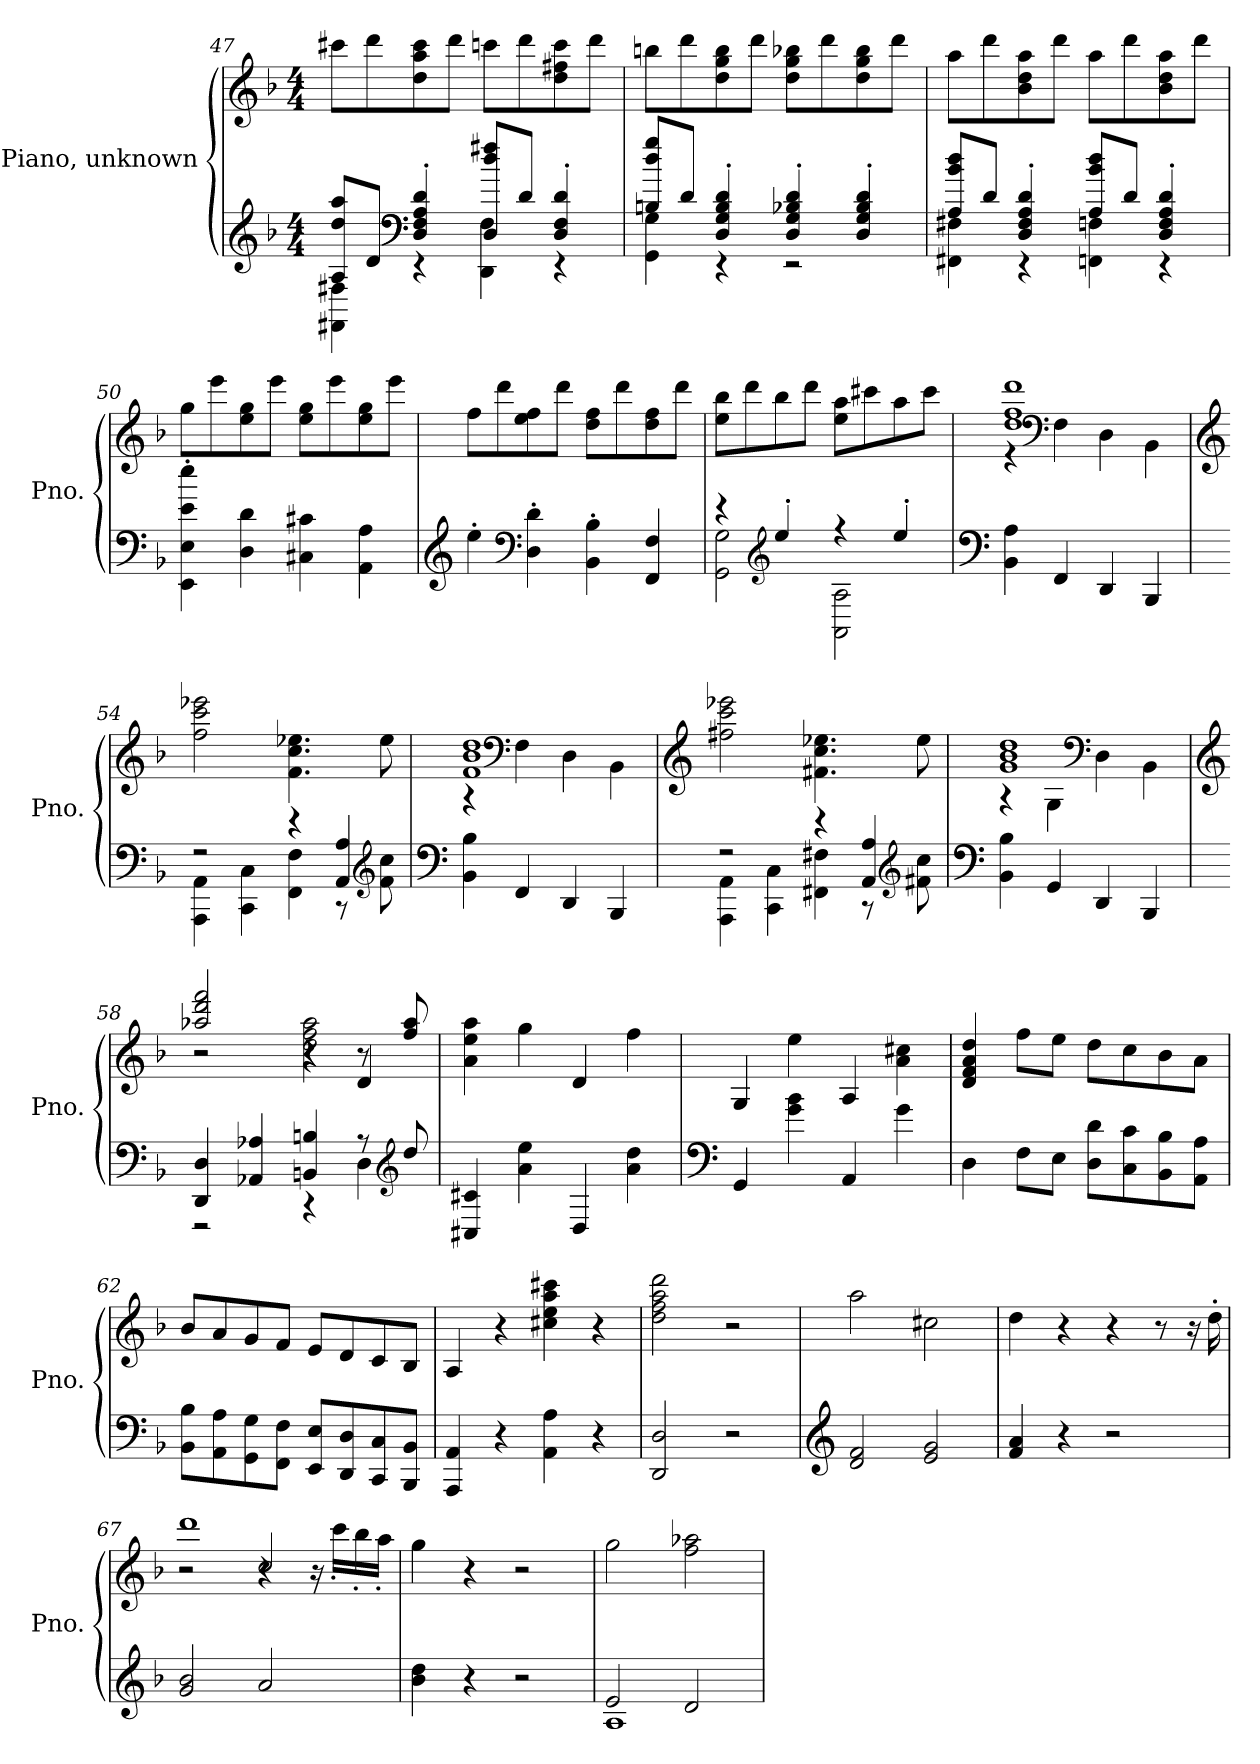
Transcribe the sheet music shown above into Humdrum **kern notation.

**kern	**kern
*part1	*part1
*staff2	*staff1
*I"Piano, unknown	*
*I'Pno.	*
!!LO:LB:g=z
*clefG2	*clefG2
*k[b-]	*k[b-]
*M4/4	*M4/4
=47	=47
*^	*
8A/ 8dd/ 8aa/L	4FF#X\ 4F#X\	8ccc#X\L
8d/J	.	8ddd\
*clefF4	*	*
4D/' 4F#/' 4A/' 4d/'	4r	8dd\ 8aa\ 8ccc#\
.	.	8ddd\J
8D/ 8dd/ 8ff#X/L	4DD\ 4F#\	8cccn\L
8d/J	.	8ddd\
4D/' 4F#/' 4d/'	4r	8dd\ 8ff#X\ 8ccc\
.	.	8ddd\J
=48	=48	=48
8Bn/ 8dd/ 8gg/L	4GG\ 4G\	8bbn\L
8d/J	.	8ddd\
4D/' 4G/' 4B/' 4d/'	4r	8dd\ 8gg\ 8bb\
.	.	8ddd\J
4D/' 4G/' 4B-X/' 4d/'	2r	8dd\ 8gg\ 8bb-X\L
.	.	8ddd\
4D/' 4G/' 4B-/' 4d/'	.	8dd\ 8gg\ 8bb-\
.	.	8ddd\J
=49	=49	=49
8A/ 8b-/ 8dd/L	4FF#X\ 4F#X\	8aa\L
8d/J	.	8ddd\
4D/' 4F#/' 4A/' 4d/'	4r	8b-\ 8dd\ 8aa\
.	.	8ddd\J
8A/ 8b-/ 8dd/L	4FFn\ 4Fn\	8aa\L
8d/J	.	8ddd\
4D/' 4F/' 4A/' 4d/'	4r	8b-\ 8dd\ 8aa\
.	.	8ddd\J
*v	*v	*
!!LO:LB:g=z
=50	=50
4EE\' 4E\' 4e\' 4ee\'	8gg\L
.	8eee\
4D\ 4d\	8ee\ 8gg\
.	8eee\J
4C#X\ 4c#X\	8ee\ 8gg\L
.	8eee\
4AA\ 4A\	8ee\ 8gg\
.	8eee\J
=51	=51
*clefG2	*
4ee'\	8ff\L
.	8ddd\
*clefF4	*
4D\' 4d\'	8ee\ 8ff\
.	8ddd\J
4BB-\' 4B-\'	8dd\ 8ff\L
.	8ddd\
4FF/ 4F/	8dd\ 8ff\
.	8ddd\J
=52	=52
*^	*
4r	2GG\ 2G\	8ee\ 8bb-\L
.	.	8ddd\
*clefG2	*	*
4ee'/	.	8bb-\
.	.	8ddd\J
4r	2AA\ 2A\	8ee\ 8aa\L
.	.	8ccc#X\
4ee'/	.	8aa\
.	.	8ccc#\J
*v	*v	*
=53	=53
*clefF4	*
*	*^
4BB-\ 4A\	1dd 1ff 1ddd	4r
*	*clefF4	*
4FF/	.	4F\
4DD/	.	4D\
4BBB-/	.	4BB-\
*	*v	*v
!!LO:PB:g=z
=54	=54
*	*clefG2
*^	*
2r	4AAA\ 4AA\	2ff\ 2ccc\ 2eee-X\
.	4CC\ 4C\	.
4r	4FF\ 4F\	4.f\ 4.cc\ 4.ee-X\
4AA/ 4A/	8r	.
*clefG2	*	*
.	8f\ 8cc\	8ee-\
*v	*v	*
=55	=55
*clefF4	*
*	*^
4BB-\ 4B-\	1f 1b- 1dd	4r
*	*clefF4	*
4FF/	.	4F\
4DD/	.	4D\
4BBB-/	.	4BB-\
*	*v	*v
=56	=56
*	*clefG2
*^	*
2r	4AAA\ 4AA\	2ff#X\ 2ccc\ 2eee-X\
.	4CC\ 4C\	.
4r	4FF#X\ 4F#X\	4.f#X\ 4.cc\ 4.ee-X\
4AA/ 4A/	8r	.
*clefG2	*	*
.	8f#X\ 8cc\	8ee-\
*v	*v	*
=57	=57
*clefF4	*
*	*^
4BB-\ 4B-\	1g 1b- 1dd	4r
4GG/	.	4G\
*	*clefF4	*
4DD/	.	4D\
4BBB-/	.	4BB-\
*	*v	*v
!!LO:LB:g=z
=58	=58
*	*clefG2
*^	*^
*	*	*	*^
4DD/ 4D/	2r	2aa-X/ 2ddd/ 2fff/	2r	2r
4AA-X/ 4A-X/	.	.	.	.
4BBn/ 4Bn/	4r	4r	2dd\ 2ff\ 2aa-\	4r
8r	4D\	8r	.	4d/
*clefG2	*	*	*	*
8dd/	.	8ff/ 8aa-/	.	.
*v	*v	*	*	*
*	*v	*v	*v
=59	=59
4C#X/ 4c#X/	4a\ 4ee\ 4aa\
4a\ 4ee\	4gg\
4D/	4d/
4a\ 4dd\	4ff\
=60	=60
*clefF4	*
4GG/	4G/
4g\ 4b-\	4ee\
4AA/	4A/
4g\	4a\ 4cc#X\
=61	=61
4D\	4d/ 4f/ 4a/ 4dd/
8F\L	8ff\L
8E\J	8ee\J
8D\ 8d\L	8dd\L
8C\ 8c\	8cc\
8BB-\ 8B-\	8b-\
8AA\ 8A\J	8a\J
=62	=62
8BB-\ 8B-\L	8b-/L
8AA\ 8A\	8a/
8GG\ 8G\	8g/
8FF\ 8F\J	8f/J
8EE/ 8E/L	8e/L
8DD/ 8D/	8d/
8CC/ 8C/	8c/
8BBB-/ 8BB-/J	8B-/J
!!LO:LB:g=z
=63	=63
4AAA/ 4AA/	4A/
4r	4r
4AA\ 4A\	4cc#X\ 4ee\ 4aa\ 4ccc#X\
4r	4r
=64	=64
2DD/ 2D/	2dd\ 2ff\ 2aa\ 2ddd\
2r	2r
=65	=65
*clefG2	*
2d/ 2f/	2aa\
2e/ 2g/	2cc#X\
=66	=66
4f/ 4a/	4dd\
4r	4r
2r	4r
.	8r
.	16r
.	16dd'\
=67	=67
*	*^
*	*	*^
2g/ 2b-/	1ddd	2r	2r
2a/	.	4r	2cc/
.	.	16r	.
.	.	16ccc'\LL	.
.	.	16bb-'\	.
.	.	16aa'\JJ	.
*	*v	*v	*v
=68	=68
4b-\ 4dd\	4gg\
4r	4r
2r	2r
=69	=69
*^	*
2e/	1A	2gg\
2d/	.	2ff\ 2aa-X\
*v	*v	*
=	=
*-	*-
